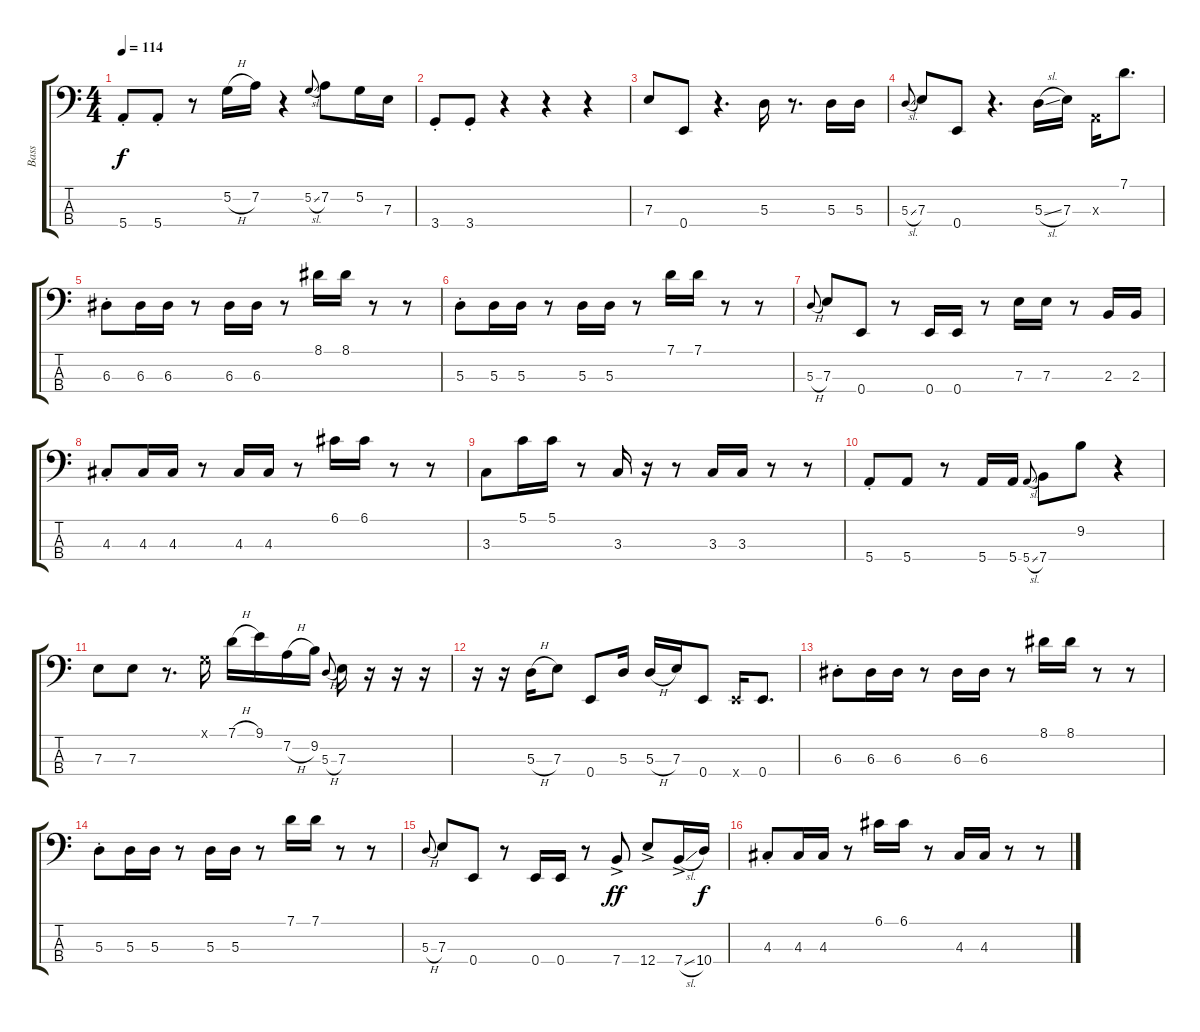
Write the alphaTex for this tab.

\track ("Bass" "Bass") {instrument electricbassfinger}
\staff {score tabs}
\tuning (G2 D2 A1 E1) {hide}
\ts (4 4)
\tempo 114
\clef f4
\ks c
5.4{st}.8{dy f} 5.4{st}.8 r.8 5.2{h}.16 7.2.16 r.4 5.2{sl}.8{gr onbeat} 7.2.8 5.2.16 7.3.16 |
3.4{st}.8 3.4{st}.8 r.4 r.4 r.4 |
7.3.8 0.4.8 r.4{d} 5.3.16 r.8{d} 5.3.16 5.3.16 |
5.3{sl}.8{gr onbeat} 7.3.8 0.4.8 r.4{d} 5.3{sl}.16 7.3.16 0.3{x}.16 7.1.8{d} |
6.3{st}.8 6.3.16 6.3.16 r.8 6.3.16 6.3.16 r.8 8.1.16 8.1.16 r.8 r.8 |
5.3{st}.8 5.3.16 5.3.16 r.8 5.3.16 5.3.16 r.8 7.1.16 7.1.16 r.8 r.8 |
5.3{h}.8{gr onbeat} 7.3.8 0.4.8 r.8 0.4.16 0.4.16 r.8 7.3.16 7.3.16 r.8 2.3.16 2.3.16 |
4.3{st}.8 4.3.16 4.3.16 r.8 4.3.16 4.3.16 r.8 6.1.16 6.1.16 r.8 r.8 |
3.3.8 5.1.16 5.1.16 r.8 3.3.16 r.16 r.8 3.3.16 3.3.16 r.8 r.8 |
5.4{st}.8 5.4.8 r.8 5.4.16 5.4.16 5.4{sl}.8{gr onbeat} 7.4.8 9.2.8 r.4 |
7.3.8 7.3.8 r.8{d} 0.1{x}.16 7.1{h}.16 9.1.16 7.2{h}.16 9.2.16 5.3{h}.8{gr onbeat} 7.3.16 r.16 r.16 r.16 |
r.16 r.16 5.3{h}.16 7.3.8 0.4.8 5.3.16 5.3{h}.16 7.3.16 0.4.8 0.4{x}.16 0.4.8{d} |
6.3{st}.8 6.3.16 6.3.16 r.8 6.3.16 6.3.16 r.8 8.1.16 8.1.16 r.8 r.8 |
5.3{st}.8 5.3.16 5.3.16 r.8 5.3.16 5.3.16 r.8 7.1.16 7.1.16 r.8 r.8 |
5.3{h}.8{gr onbeat} 7.3.8 0.4.8 r.8 0.4.16 0.4.16 r.8 7.4{ac}.8{dy ff} 12.4{ac}.8 7.4{sl ac}.16 10.4.16{dy f} |
4.3{st}.8 4.3.16 4.3.16 r.8 6.1.16 6.1.16 r.8 4.3.16 4.3.16 r.8 r.8
